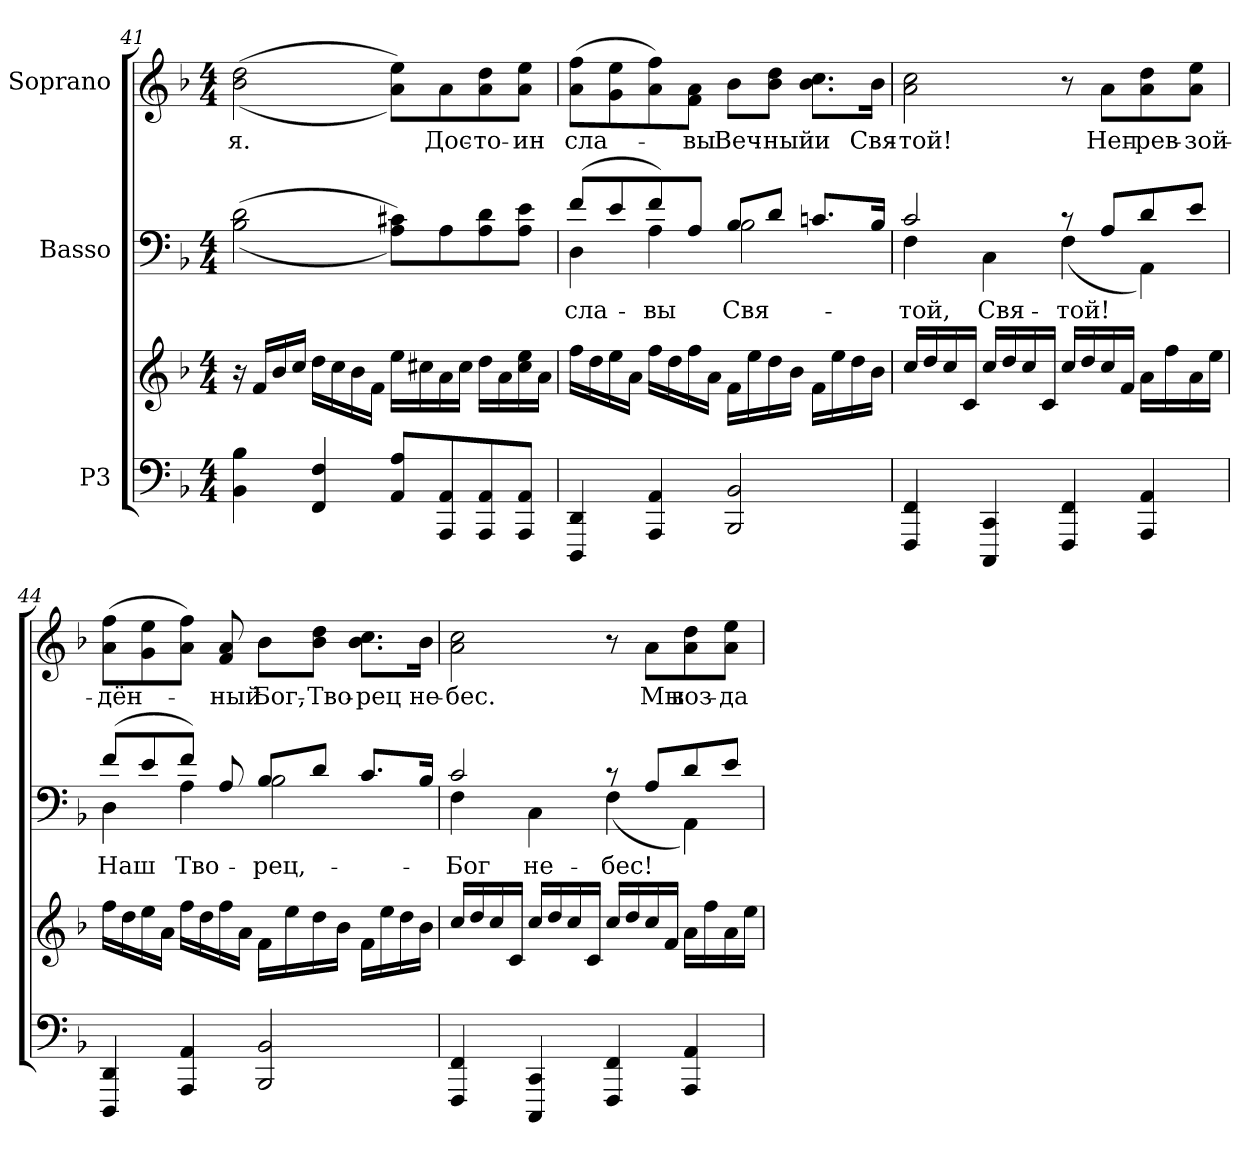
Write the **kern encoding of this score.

**kern	**kern	**kern	**text	**kern	**text
*part3	*part3	*part2	*part2	*part1	*part1
*staff4	*staff3	*staff2	*staff2	*staff1	*staff1
*I"P3	*	*I"Basso	*	*I"Soprano	*
*clefF4	*clefG2	*clefF4	*	*clefG2	*
*k[b-]	*k[b-]	*k[b-]	*	*k[b-]	*
*d:	*d:	*d:	*	*d:	*
*M4/4	*M4/4	*M4/4	*	*M4/4	*
=41	=41	=41	=41	=41	=41
!	!	!	!	!	!LO:LY:b:color=#000000
4BB-i\ 4B-i	16r	((2B-i\ 2di	.	((2b-i\ 2ddi	-я.
.	16fi/LL	.	.	.	.
.	16b-i/	.	.	.	.
.	16cci/JJ	.	.	.	.
4FFi/ 4Fi	16ddi\LL	.	.	.	.
.	16cci\	.	.	.	.
.	16b-i\	.	.	.	.
.	16fi\JJ	.	.	.	.
8AAi/ 8AiL	16eei\LL	8Ai\ 8c#XiL))	.	8ai\ 8eeiL))	.
.	16cc#Xi\	.	.	.	.
!	!	!	!	!	!LO:LY:b:color=#000000
8AAAi/ 8AAi	16ai\	8Ai\	.	8ai\	Дос-
.	16cc#i\JJ	.	.	.	.
!	!	!	!	!	!LO:LY:b:color=#000000
8AAAi/ 8AAi	16ddi\LL	8Ai\ 8di	.	8ai\ 8ddi	-то-
.	16ai\	.	.	.	.
!	!	!	!	!	!LO:LY:b:color=#000000
8AAAi/ 8AAiJ	16cc#i\ 16eei	8Ai\ 8eiJ	.	8ai\ 8eeiJ	-ин
.	16ai\JJ	.	.	.	.
!!LO:PB:g=z
=42	=42	=42	=42	=42	=42
*	*	*^	*	*	*
!	!	!	!	!LO:LY:b:color=#000000	!	!
!	!	!	!	!	!	!LO:LY:b:color=#000000
4DDDi/ 4DDi	16ffi\LL	(8fi/L	4Di\	сла-	(8ai\ 8ffiL	сла-
.	16ddi\	.	.	.	.	.
.	16eei\	8ei/	.	.	8gi\ 8eei	.
.	16ai\JJ	.	.	.	.	.
!	!	!	!	!LO:LY:b:color=#000000	!	!
4AAAi/ 4AAi	16ffi\LL	8fi/)	4Ai\	-вы	8ai\ 8ffi)	.
.	16ddi\	.	.	.	.	.
!	!	!	!	!	!	!LO:LY:b:color=#000000
.	16ffi\	8Ai/J	.	.	8fi\ 8aiJ	-вы
.	16ai\JJ	.	.	.	.	.
!	!	!	!	!LO:LY:b:color=#000000	!	!
!	!	!	!	!	!	!LO:LY:b:color=#000000
2BBB-i/ 2BB-i	16fi\LL	8B-i/L	2B-i\	Свя-	8b-i\L	Веч-
.	16eei\	.	.	.	.	.
!	!	!	!	!	!	!LO:LY:b:color=#000000
.	16ddi\	8di/J	.	.	8b-i\ 8ddiJ	-ный
.	16b-i\JJ	.	.	.	.	.
!	!	!	!	!	!	!LO:LY:b:color=#000000
.	16fi\LL	8.cni/L	.	.	8.b-i\ 8.cciL	и
.	16eei\	.	.	.	.	.
.	16ddi\	.	.	.	.	.
!	!	!	!	!	!	!LO:LY:b:color=#000000
.	16b-i\JJ	16B-i/Jk	.	.	16b-i\Jk	Свя-
=43	=43	=43	=43	=43	=43	=43
!	!	!	!	!LO:LY:b:color=#000000	!	!
!	!	!	!	!	!	!LO:LY:b:color=#000000
4FFFi/ 4FFi	16cci/LL	2ci/	4Fi\	-той,	2ai\ 2cci	-той!
.	16ddi/	.	.	.	.	.
.	16cci/	.	.	.	.	.
.	16ci/JJ	.	.	.	.	.
!	!	!	!	!LO:LY:b:color=#000000	!	!
4CCCi/ 4CCi	16cci/LL	.	4Ci\	Свя-	.	.
.	16ddi/	.	.	.	.	.
.	16cci/	.	.	.	.	.
.	16ci/JJ	.	.	.	.	.
!	!	!	!	!LO:LY:b:color=#000000	!	!
4FFFi/ 4FFi	16cci/LL	8r	(4Fi\	-той!	8r	.
.	16ddi/	.	.	.	.	.
!	!	!	!	!	!	!LO:LY:b:color=#000000
.	16cci/	8Ai/L	.	.	8ai\L	Неп-
.	16fi/JJ	.	.	.	.	.
!	!	!	!	!	!	!LO:LY:b:color=#000000
4AAAi/ 4AAi	16ai\LL	8di/	4AAi\)	.	8ai\ 8ddi	-рев-
.	16ffi\	.	.	.	.	.
!	!	!	!	!	!	!LO:LY:b:color=#000000
.	16ai\	8ei/J	.	.	8ai\ 8eeiJ	-зой-
.	16eei\JJ	.	.	.	.	.
=44	=44	=44	=44	=44	=44	=44
!	!	!	!	!LO:LY:b:color=#000000	!	!
!	!	!	!	!	!	!LO:LY:b:color=#000000
4DDDi/ 4DDi	16ffi\LL	(8fi/L	4Di\	Наш	(8ai\ 8ffiL	-дён-
.	16ddi\	.	.	.	.	.
.	16eei\	8ei/	.	.	8gi\ 8eei	.
.	16ai\JJ	.	.	.	.	.
!	!	!	!	!LO:LY:b:color=#000000	!	!
4AAAi/ 4AAi	16ffi\LL	8fi/J)	4Ai\	Тво-	8ai\ 8ffiJ)	.
.	16ddi\	.	.	.	.	.
!	!	!	!	!	!	!LO:LY:b:color=#000000
.	16ffi\	8Ai/	.	.	8fi/ 8ai	-ный
.	16ai\JJ	.	.	.	.	.
!	!	!	!	!LO:LY:b:color=#000000	!	!
!	!	!	!	!	!	!LO:LY:b:color=#000000
2BBB-i/ 2BB-i	16fi\LL	8B-i/L	2B-i\	-рец,-	8b-i\L	Бог,-
.	16eei\	.	.	.	.	.
!	!	!	!	!	!	!LO:LY:b:color=#000000
.	16ddi\	8di/J	.	.	8b-i\ 8ddiJ	-Тво-
.	16b-i\JJ	.	.	.	.	.
!	!	!	!	!	!	!LO:LY:b:color=#000000
.	16fi\LL	8.ci/L	.	.	8.b-i\ 8.cciL	-рец
.	16eei\	.	.	.	.	.
.	16ddi\	.	.	.	.	.
!	!	!	!	!	!	!LO:LY:b:color=#000000
.	16b-i\JJ	16B-i/Jk	.	.	16b-i\Jk	не-
!!LO:LB:g=z
=45	=45	=45	=45	=45	=45	=45
!	!	!	!	!LO:LY:b:color=#000000	!	!
!	!	!	!	!	!	!LO:LY:b:color=#000000
4FFFi/ 4FFi	16cci/LL	2ci/	4Fi\	-Бог	2ai\ 2cci	-бес.
.	16ddi/	.	.	.	.	.
.	16cci/	.	.	.	.	.
.	16ci/JJ	.	.	.	.	.
!	!	!	!	!LO:LY:b:color=#000000	!	!
4CCCi/ 4CCi	16cci/LL	.	4Ci\	не-	.	.
.	16ddi/	.	.	.	.	.
.	16cci/	.	.	.	.	.
.	16ci/JJ	.	.	.	.	.
!	!	!	!	!LO:LY:b:color=#000000	!	!
4FFFi/ 4FFi	16cci/LL	8r	(4Fi\	-бес!	8r	.
.	16ddi/	.	.	.	.	.
!	!	!	!	!	!	!LO:LY:b:color=#000000
.	16cci/	8Ai/L	.	.	8ai\L	Мы
.	16fi/JJ	.	.	.	.	.
!	!	!	!	!	!	!LO:LY:b:color=#000000
4AAAi/ 4AAi	16ai\LL	8di/	4AAi\)	.	8ai\ 8ddi	воз-
.	16ffi\	.	.	.	.	.
!	!	!	!	!	!	!LO:LY:b:color=#000000
.	16ai\	8ei/J	.	.	8ai\ 8eeiJ	-да-
.	16eei\JJ	.	.	.	.	.
*	*	*v	*v	*	*	*
=	=	=	=	=	=
*-	*-	*-	*-	*-	*-
